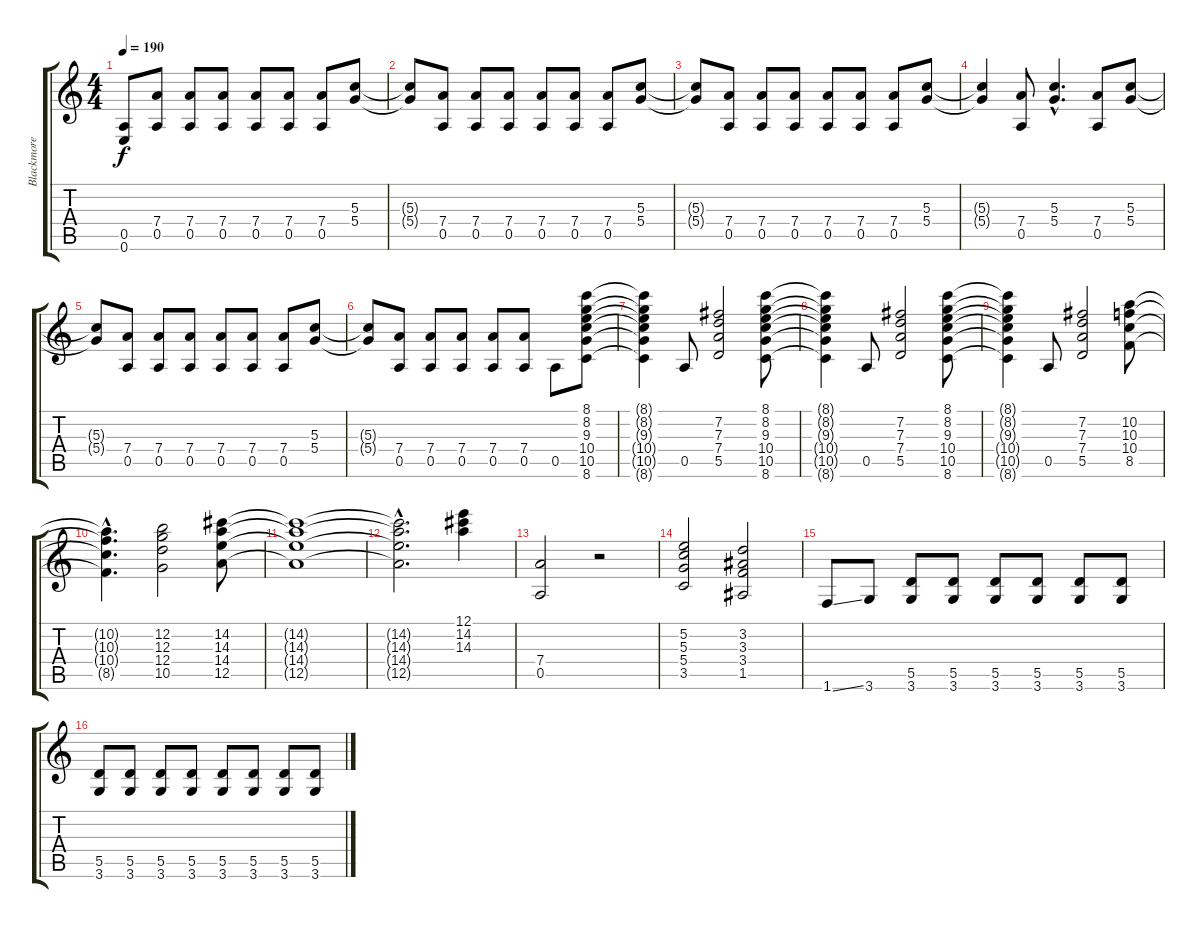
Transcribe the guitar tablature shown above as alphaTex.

\track ("Blackmore" "Blackmore") {instrument overdrivenguitar}
\staff {score tabs}
\tuning (E4 B3 G3 D3 A2 E2) {hide}
\ts (4 4)
\tempo 190
\clef g2
\ks c
(0.5 0.6).8{dy f} (7.4 0.5).8 (7.4 0.5).8 (7.4 0.5).8 (7.4 0.5).8 (7.4 0.5).8 (7.4 0.5).8 (5.3 5.4).8 |
(5.3{t} 5.4{t}).8 (7.4 0.5).8 (7.4 0.5).8 (7.4 0.5).8 (7.4 0.5).8 (7.4 0.5).8 (7.4 0.5).8 (5.3 5.4).8 |
(5.3{t} 5.4{t}).8 (7.4 0.5).8 (7.4 0.5).8 (7.4 0.5).8 (7.4 0.5).8 (7.4 0.5).8 (7.4 0.5).8 (5.3 5.4).8 |
(5.3{t} 5.4{t}).4 (7.4 0.5).8 (5.3{hac} 5.4{hac}).4{d} (7.4 0.5).8 (5.3 5.4).8 |
(5.3{t} 5.4{t}).8 (7.4 0.5).8 (7.4 0.5).8 (7.4 0.5).8 (7.4 0.5).8 (7.4 0.5).8 (7.4 0.5).8 (5.3 5.4).8 |
(5.3{t} 5.4{t}).8 (7.4 0.5).8 (7.4 0.5).8 (7.4 0.5).8 (7.4 0.5).8 (7.4 0.5).8 0.5.8 (8.1 8.2 9.3 10.4 10.5 8.6).8 |
(8.1{t} 8.2{t} 9.3{t} 10.4{t} 10.5{t} 8.6{t}).4 0.5.8 (7.2 7.3 7.4 5.5).2 (8.1 8.2 9.3 10.4 10.5 8.6).8 |
(8.1{t} 8.2{t} 9.3{t} 10.4{t} 10.5{t} 8.6{t}).4 0.5.8 (7.2 7.3 7.4 5.5).2 (8.1 8.2 9.3 10.4 10.5 8.6).8 |
(8.1{t} 8.2{t} 9.3{t} 10.4{t} 10.5{t} 8.6{t}).4 0.5.8 (7.2 7.3 7.4 5.5).2 (10.2 10.3 10.4 8.5).8 |
(10.2{hac t} 10.3{hac t} 10.4{hac t} 8.5{hac t}).4{d} (12.2 12.3 12.4 10.5).2 (14.2 14.3 14.4 12.5).8 |
(14.2{t} 14.3{t} 14.4{t} 12.5{t}).1 |
(14.2{hac t} 14.3{hac t} 14.4{hac t} 12.5{hac t}).2{d} (12.1 14.2 14.3).4 |
(7.4 0.5).2 r.2 |
(5.2 5.3 5.4 3.5).2 (3.2 3.3 3.4 1.5).2 |
1.6{ss}.8 3.6.8 (5.5 3.6).8 (5.5 3.6).8 (5.5 3.6).8 (5.5 3.6).8 (5.5 3.6).8 (5.5 3.6).8 |
(5.5 3.6).8 (5.5 3.6).8 (5.5 3.6).8 (5.5 3.6).8 (5.5 3.6).8 (5.5 3.6).8 (5.5 3.6).8 (5.5 3.6).8
